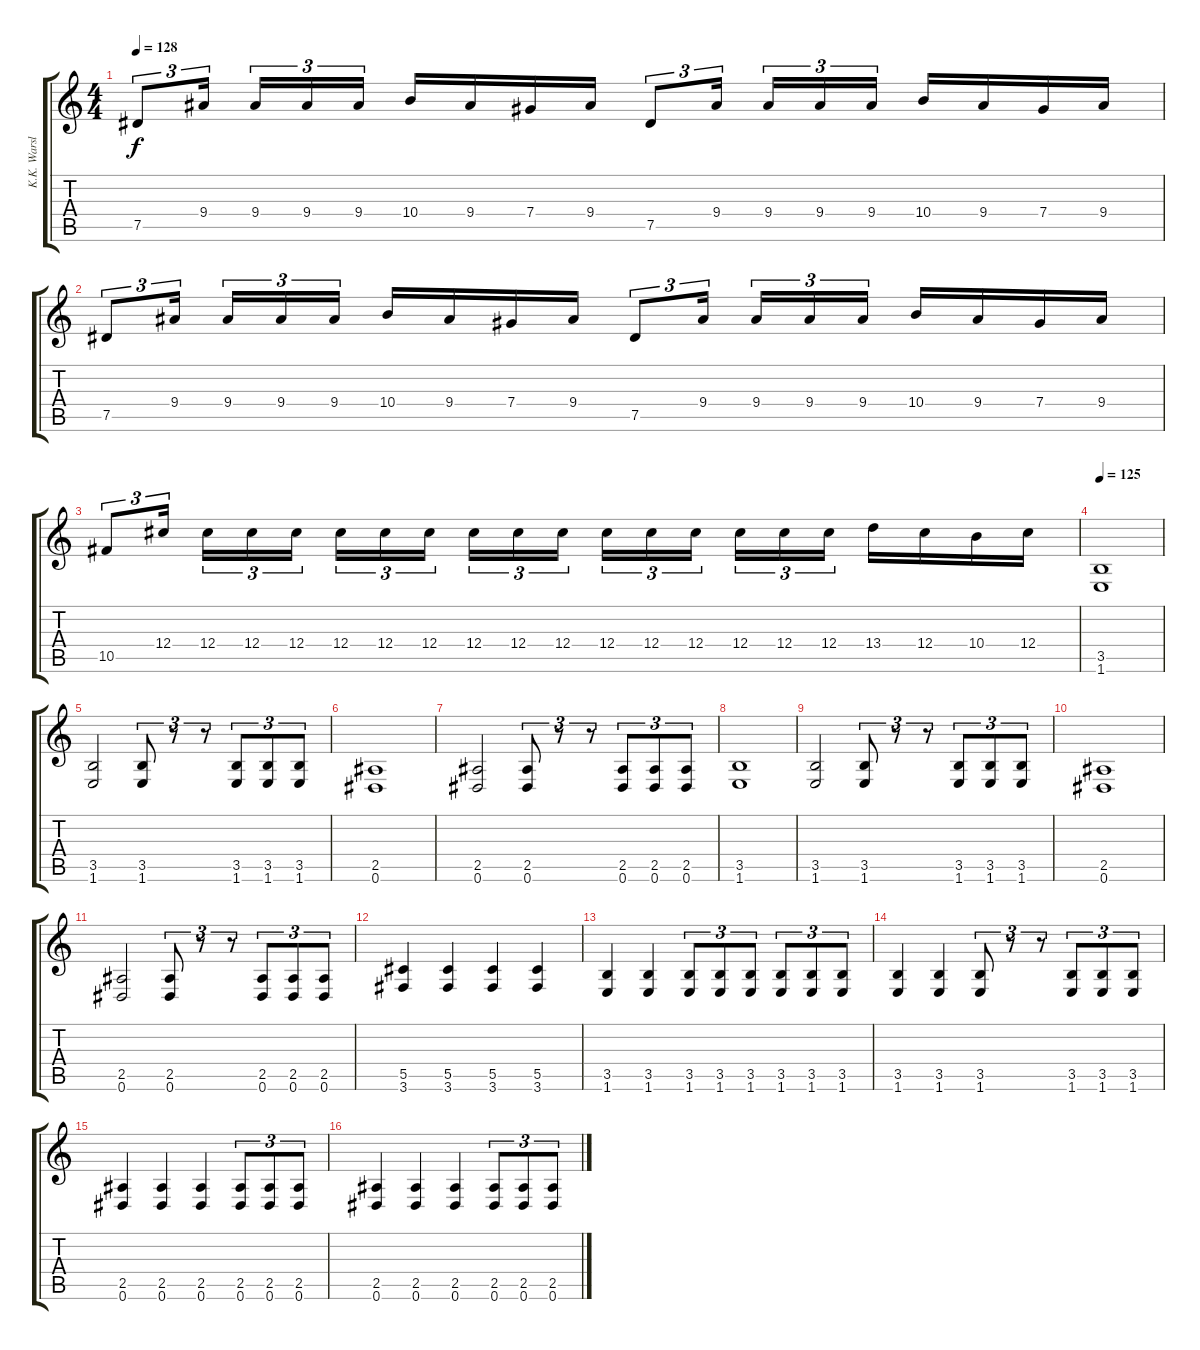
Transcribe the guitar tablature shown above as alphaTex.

\track ("K.K. Warslut" "K.K. Warsl") {instrument distortionguitar}
\staff {score tabs}
\tuning (Eb4 Bb3 Gb3 Db3 Ab2 Eb2) {hide}
\ts (4 4)
\tempo 128
\clef g2
\ks c
7.5.8{tu (3 2) dy f} 9.4.16{tu (3 2) beam splitsecondary} 9.4.16{tu (3 2)} 9.4.16{tu (3 2)} 9.4.16{tu (3 2)} 10.4.16 9.4.16 7.4.16 9.4.16 7.5.8{tu (3 2)} 9.4.16{tu (3 2) beam splitsecondary} 9.4.16{tu (3 2)} 9.4.16{tu (3 2)} 9.4.16{tu (3 2)} 10.4.16 9.4.16 7.4.16 9.4.16 |
7.5.8{tu (3 2)} 9.4.16{tu (3 2) beam splitsecondary} 9.4.16{tu (3 2)} 9.4.16{tu (3 2)} 9.4.16{tu (3 2)} 10.4.16 9.4.16 7.4.16 9.4.16 7.5.8{tu (3 2)} 9.4.16{tu (3 2) beam splitsecondary} 9.4.16{tu (3 2)} 9.4.16{tu (3 2)} 9.4.16{tu (3 2)} 10.4.16 9.4.16 7.4.16 9.4.16 |
10.5.8{tu (3 2)} 12.4.16{tu (3 2) beam splitsecondary} 12.4.16{tu (3 2)} 12.4.16{tu (3 2)} 12.4.16{tu (3 2)} 12.4.16{tu (3 2)} 12.4.16{tu (3 2)} 12.4.16{tu (3 2) beam splitsecondary} 12.4.16{tu (3 2)} 12.4.16{tu (3 2)} 12.4.16{tu (3 2)} 12.4.16{tu (3 2)} 12.4.16{tu (3 2)} 12.4.16{tu (3 2) beam splitsecondary} 12.4.16{tu (3 2)} 12.4.16{tu (3 2)} 12.4.16{tu (3 2)} 13.4.16 12.4.16 10.4.16 12.4.16 |
\tempo 125
(3.5 1.6).1 |
(3.5 1.6).2 (3.5 1.6).8{tu (3 2)} r.8{tu (3 2)} r.8{tu (3 2)} (3.5 1.6).8{tu (3 2)} (3.5 1.6).8{tu (3 2)} (3.5 1.6).8{tu (3 2)} |
(2.5 0.6).1 |
(2.5 0.6).2 (2.5 0.6).8{tu (3 2)} r.8{tu (3 2)} r.8{tu (3 2)} (2.5 0.6).8{tu (3 2)} (2.5 0.6).8{tu (3 2)} (2.5 0.6).8{tu (3 2)} |
(3.5 1.6).1 |
(3.5 1.6).2 (3.5 1.6).8{tu (3 2)} r.8{tu (3 2)} r.8{tu (3 2)} (3.5 1.6).8{tu (3 2)} (3.5 1.6).8{tu (3 2)} (3.5 1.6).8{tu (3 2)} |
(2.5 0.6).1 |
(2.5 0.6).2 (2.5 0.6).8{tu (3 2)} r.8{tu (3 2)} r.8{tu (3 2)} (2.5 0.6).8{tu (3 2)} (2.5 0.6).8{tu (3 2)} (2.5 0.6).8{tu (3 2)} |
(5.5 3.6).4 (5.5 3.6).4 (5.5 3.6).4 (5.5 3.6).4 |
(3.5 1.6).4 (3.5 1.6).4 (3.5 1.6).8{tu (3 2)} (3.5 1.6).8{tu (3 2)} (3.5 1.6).8{tu (3 2)} (3.5 1.6).8{tu (3 2)} (3.5 1.6).8{tu (3 2)} (3.5 1.6).8{tu (3 2)} |
(3.5 1.6).4 (3.5 1.6).4 (3.5 1.6).8{tu (3 2)} r.8{tu (3 2)} r.8{tu (3 2)} (3.5 1.6).8{tu (3 2)} (3.5 1.6).8{tu (3 2)} (3.5 1.6).8{tu (3 2)} |
(2.5 0.6).4 (2.5 0.6).4 (2.5 0.6).4 (2.5 0.6).8{tu (3 2)} (2.5 0.6).8{tu (3 2)} (2.5 0.6).8{tu (3 2)} |
(2.5 0.6).4 (2.5 0.6).4 (2.5 0.6).4 (2.5 0.6).8{tu (3 2)} (2.5 0.6).8{tu (3 2)} (2.5 0.6).8{tu (3 2)}
